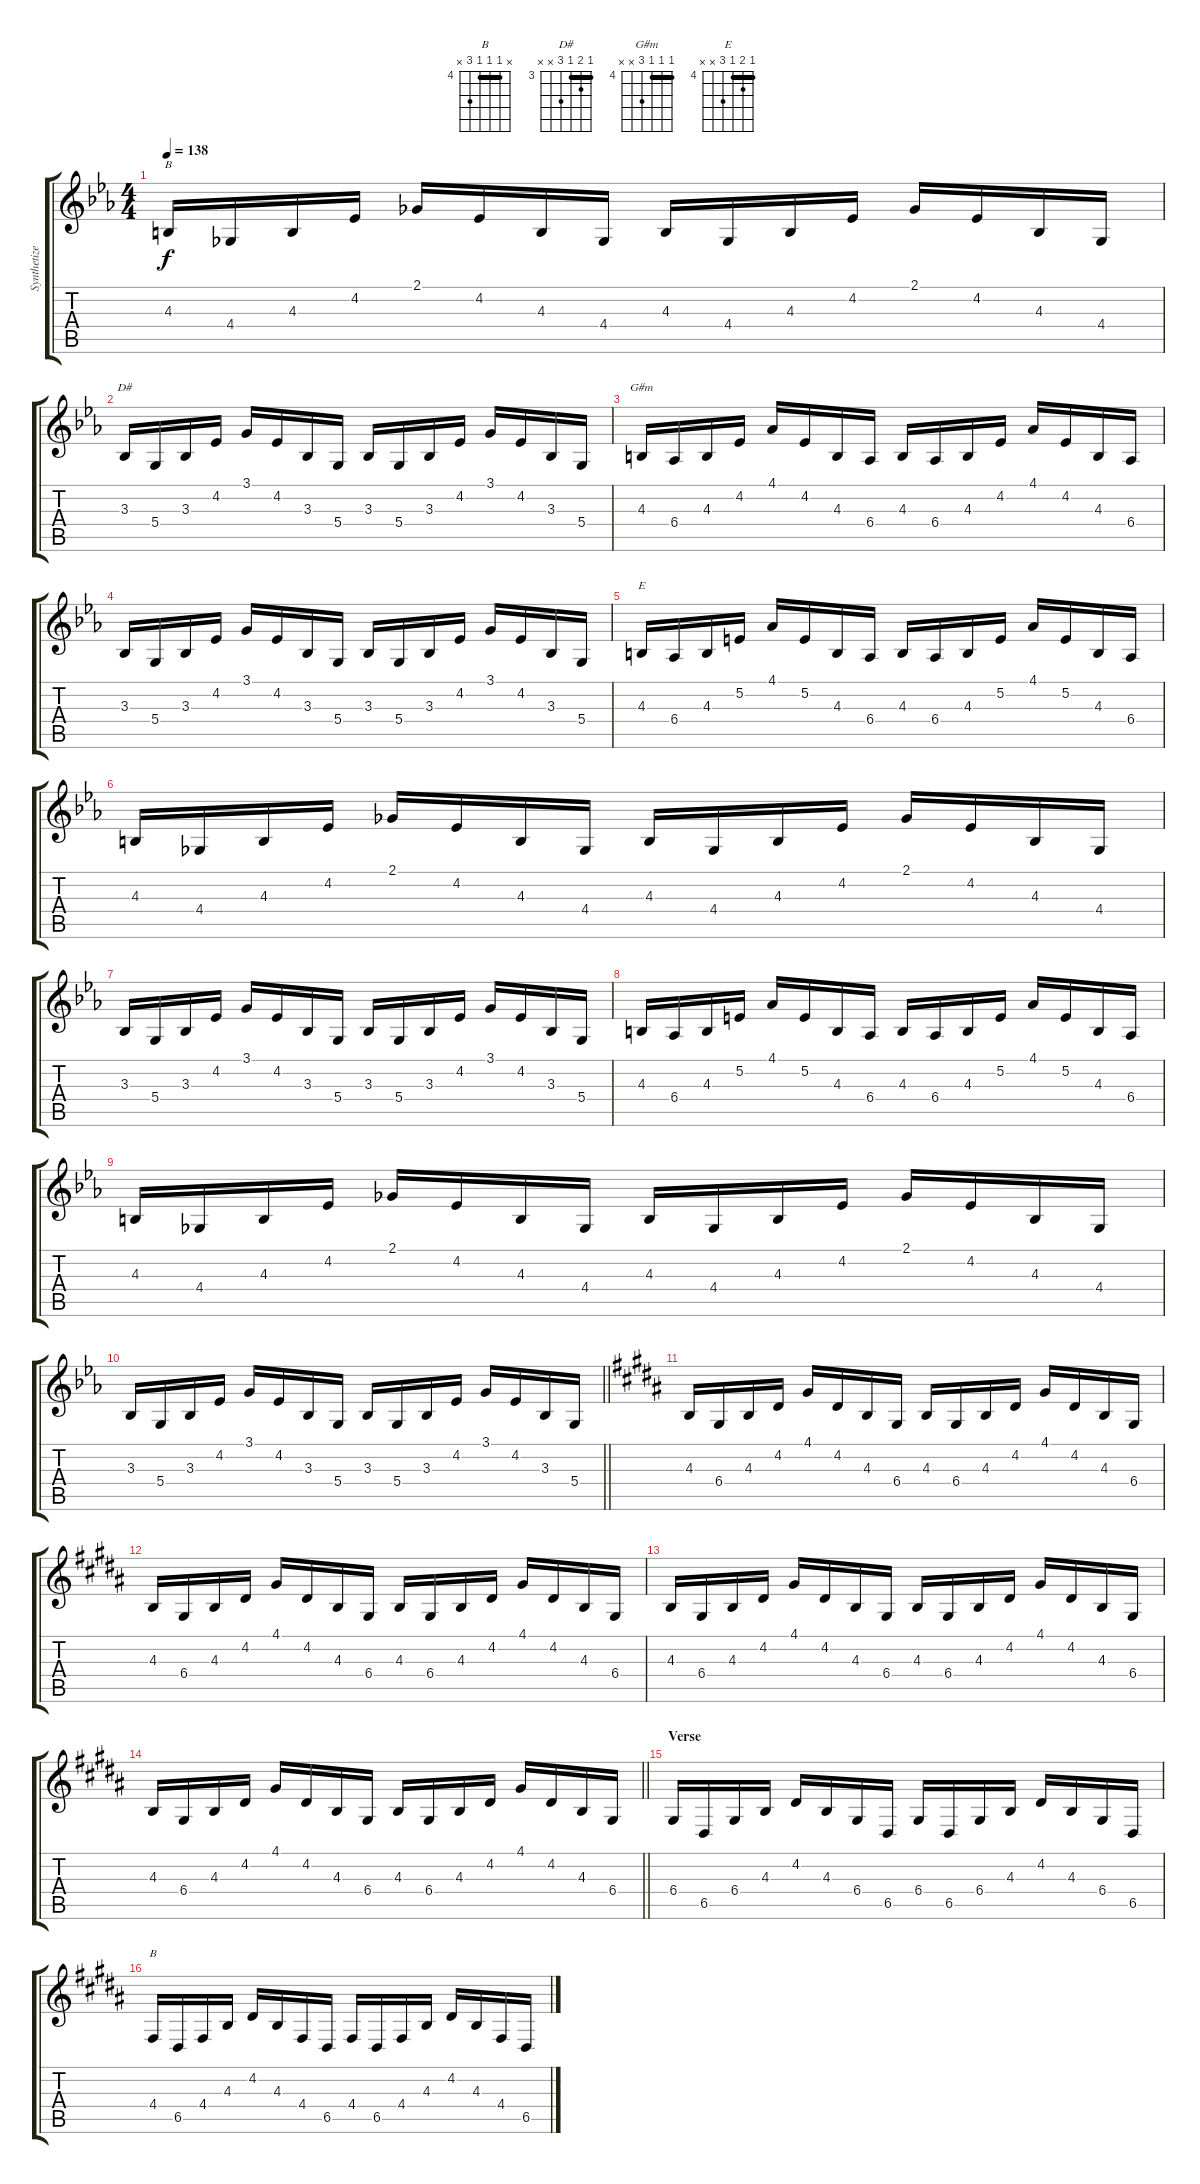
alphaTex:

\track ("Synthetizer 1" "Synthetize") {instrument lead2sawtooth}
\staff {score tabs}
\tuning (E4 B3 G3 D3 A2 E2) {hide}
\chord ("B" 2 4 4 4 x x)
\chord ("D#" 3 4 3 5 x x) {firstfret 3 barre 3}
\chord ("G#m" 4 4 4 6 x x) {firstfret 4 barre 4}
\chord ("E" 4 5 4 6 x x) {firstfret 4 barre 4}
\chord ("B" x 4 4 4 6 x) {firstfret 4 barre 4}
\ts (4 4)
\tempo 138
\clef g2
\ks eb
4.3.16{ch "B" dy f} 4.4.16 4.3.16 4.2.16 2.1.16 4.2.16 4.3.16 4.4.16 4.3.16 4.4.16 4.3.16 4.2.16 2.1.16 4.2.16 4.3.16 4.4.16 |
3.3.16{ch "D#"} 5.4.16 3.3.16 4.2.16 3.1.16 4.2.16 3.3.16 5.4.16 3.3.16 5.4.16 3.3.16 4.2.16 3.1.16 4.2.16 3.3.16 5.4.16 |
4.3.16{ch "G#m"} 6.4.16 4.3.16 4.2.16 4.1.16 4.2.16 4.3.16 6.4.16 4.3.16 6.4.16 4.3.16 4.2.16 4.1.16 4.2.16 4.3.16 6.4.16 |
3.3.16 5.4.16 3.3.16 4.2.16 3.1.16 4.2.16 3.3.16 5.4.16 3.3.16 5.4.16 3.3.16 4.2.16 3.1.16 4.2.16 3.3.16 5.4.16 |
4.3.16{ch "E"} 6.4.16 4.3.16 5.2.16 4.1.16 5.2.16 4.3.16 6.4.16 4.3.16 6.4.16 4.3.16 5.2.16 4.1.16 5.2.16 4.3.16 6.4.16 |
4.3.16 4.4.16 4.3.16 4.2.16 2.1.16 4.2.16 4.3.16 4.4.16 4.3.16 4.4.16 4.3.16 4.2.16 2.1.16 4.2.16 4.3.16 4.4.16 |
3.3.16 5.4.16 3.3.16 4.2.16 3.1.16 4.2.16 3.3.16 5.4.16 3.3.16 5.4.16 3.3.16 4.2.16 3.1.16 4.2.16 3.3.16 5.4.16 |
4.3.16 6.4.16 4.3.16 5.2.16 4.1.16 5.2.16 4.3.16 6.4.16 4.3.16 6.4.16 4.3.16 5.2.16 4.1.16 5.2.16 4.3.16 6.4.16 |
4.3.16 4.4.16 4.3.16 4.2.16 2.1.16 4.2.16 4.3.16 4.4.16 4.3.16 4.4.16 4.3.16 4.2.16 2.1.16 4.2.16 4.3.16 4.4.16 |
\barLineRight lightlight
3.3.16 5.4.16 3.3.16 4.2.16 3.1.16 4.2.16 3.3.16 5.4.16 3.3.16 5.4.16 3.3.16 4.2.16 3.1.16 4.2.16 3.3.16 5.4.16 |
\section ("" "")
\ks g#minor
4.3.16 6.4.16 4.3.16 4.2.16 4.1.16 4.2.16 4.3.16 6.4.16 4.3.16 6.4.16 4.3.16 4.2.16 4.1.16 4.2.16 4.3.16 6.4.16 |
4.3.16 6.4.16 4.3.16 4.2.16 4.1.16 4.2.16 4.3.16 6.4.16 4.3.16 6.4.16 4.3.16 4.2.16 4.1.16 4.2.16 4.3.16 6.4.16 |
4.3.16 6.4.16 4.3.16 4.2.16 4.1.16 4.2.16 4.3.16 6.4.16 4.3.16 6.4.16 4.3.16 4.2.16 4.1.16 4.2.16 4.3.16 6.4.16 |
\barLineRight lightlight
4.3.16 6.4.16 4.3.16 4.2.16 4.1.16 4.2.16 4.3.16 6.4.16 4.3.16 6.4.16 4.3.16 4.2.16 4.1.16 4.2.16 4.3.16 6.4.16 |
\section ("" "Verse")
6.4.16 6.5.16 6.4.16 4.3.16 4.2.16 4.3.16 6.4.16 6.5.16 6.4.16 6.5.16 6.4.16 4.3.16 4.2.16 4.3.16 6.4.16 6.5.16 |
4.4.16{ch "B"} 6.5.16 4.4.16 4.3.16 4.2.16 4.3.16 4.4.16 6.5.16 4.4.16 6.5.16 4.4.16 4.3.16 4.2.16 4.3.16 4.4.16 6.5.16
